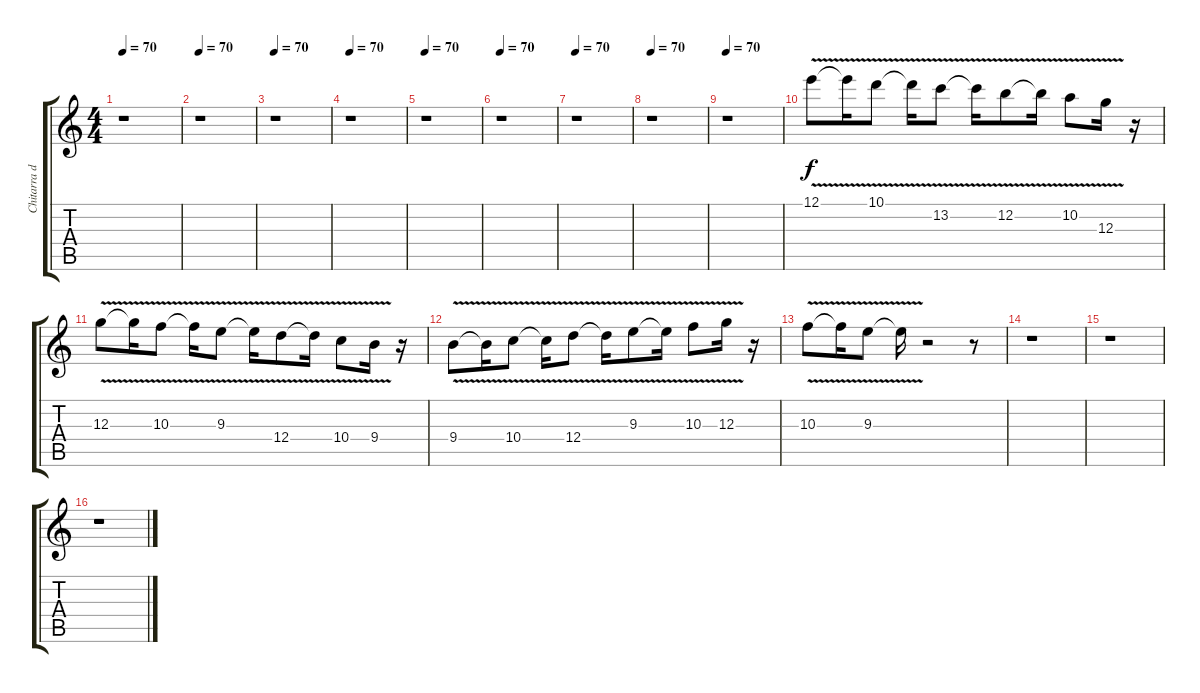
\track ("Chitarra distorta 1" "Chitarra d") {instrument overdrivenguitar}
\staff {score tabs}
\tuning (E4 B3 G3 D3 A2 E2) {hide}
\ts (4 4)
\tempo 70
\clef g2
\ks c
r.1{dy f} |
\tempo 70
r.1 |
\tempo 70
r.1 |
\tempo 70
r.1 |
\tempo 70
r.1 |
\tempo 70
r.1 |
\tempo 70
r.1 |
\tempo 70
r.1 |
\tempo 70
r.1 |
12.1{v}.8{volume 12} 12.1{t}.16 10.1{v}.8 10.1{t}.16 13.2{v}.8 13.2{t}.16 12.2{v}.8 12.2{t}.16 10.2{v}.8 12.3{v}.16 r.16 |
12.3{v}.8 12.3{t}.16 10.3{v}.8 10.3{t}.16 9.3{v}.8 9.3{t}.16 12.4{v}.8 12.4{t}.16 10.4{v}.8 9.4{v}.16 r.16 |
9.4{v}.8 9.4{t}.16 10.4{v}.8 10.4{t}.16 12.4{v}.8 12.4{t}.16 9.3{v}.8 9.3{t}.16 10.3{v}.8 12.3{v}.16 r.16 |
10.3{v}.8 10.3{t}.16 9.3{v}.8 9.3{t}.16 r.2 r.8 |
r.1 |
r.1 |
r.1
